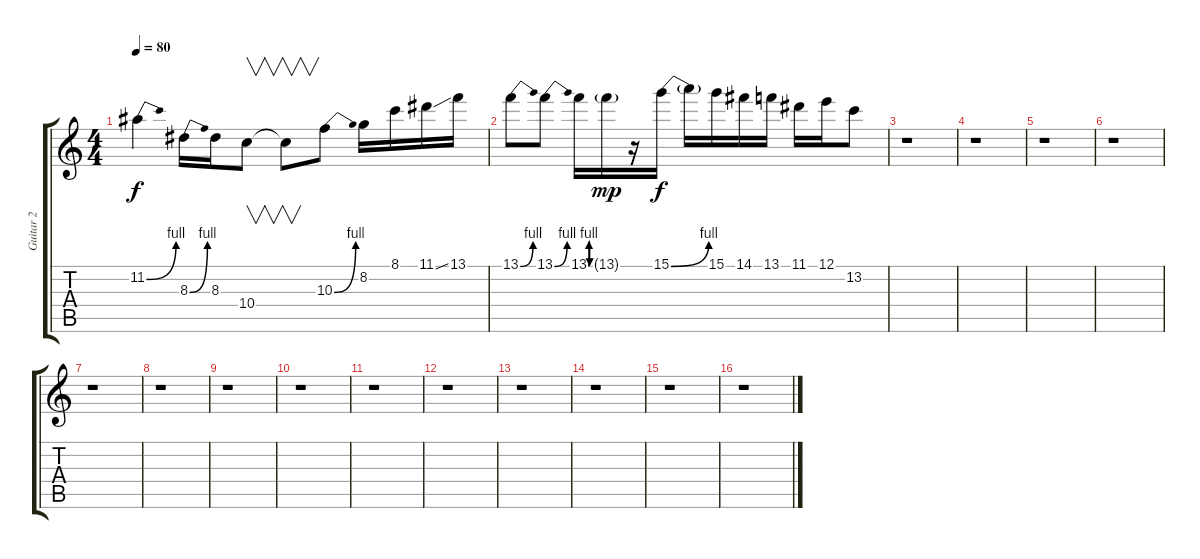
\track ("Guitar 2" "Guitar 2") {instrument distortionguitar}
\staff {score tabs}
\tuning (E4 B3 G3 D3 A2 E2) {hide}
\ts (4 4)
\tempo 80
\clef g2
\ks c
11.2{be (bend 0 0 60 4)}.4{dy f} 8.3{be (bend 0 0 60 4)}.16 8.3.16 10.4.8{v} 10.4{t}.8{v} 10.3{be (bend 0 0 60 4)}.8 8.2.16 8.1.16 11.1{ss}.16 13.1.16 |
13.1{be (bend 0 0 60 4)}.8 13.1{be (bend 0 0 60 4)}.8 13.1{be (custom 0 0 15 4 30 4 45 0 60 0)}.16 13.1{g}.16{dy mp} r.16 15.1{be (bend 0 0 60 4)}.16{dy f} 15.1{t}.16 15.1.16 14.1.16 13.1.16 11.1.16 12.1.16 13.2.8 |
r.1 |
r.1 |
r.1 |
r.1 |
r.1 |
r.1 |
r.1 |
r.1 |
r.1 |
r.1 |
r.1 |
r.1 |
r.1 |
r.1
